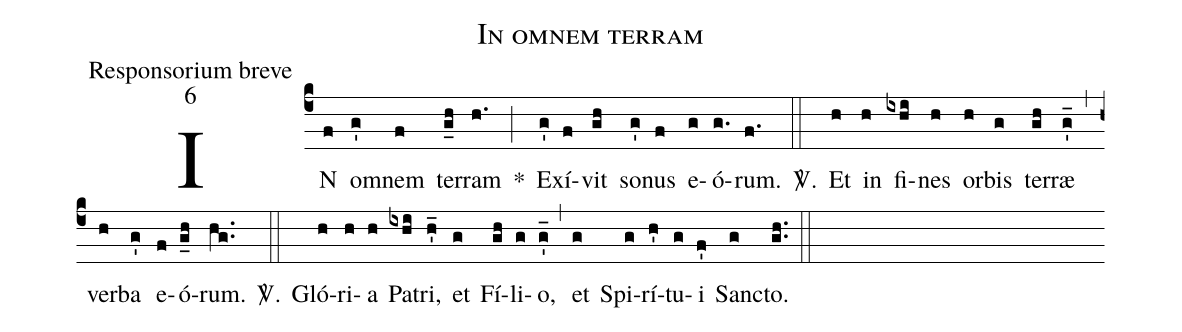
name:In omnem terram;
office-part:Responsorium breve;
mode:6;
%%
(c4)
IN(f) om(g')nem(f) ter(g_h)ram(h.) *(;)
Ex(g')í(f)vit(gh) so(g')nus(f) e(g)ó(g.)rum.(f.) <sp>V/</sp>.(::)
Et(h) in(h) fi(ixhi)nes(h) or(h)bis(g) ter(gh)ræ(g'_) (,)
ver(h)ba(g') e(f)ó(g_h)rum.(hg..) <sp>V/</sp>.(::)
Gló(h)ri(h)a(h) Pa(ixhi)tri,(h'_) et(g) Fí(gh)li(g)o,(g'_) (,)
et(g) Spi(g)rí(h')tu(g)i(f') Sanc(g)to.(gh..) (::)
